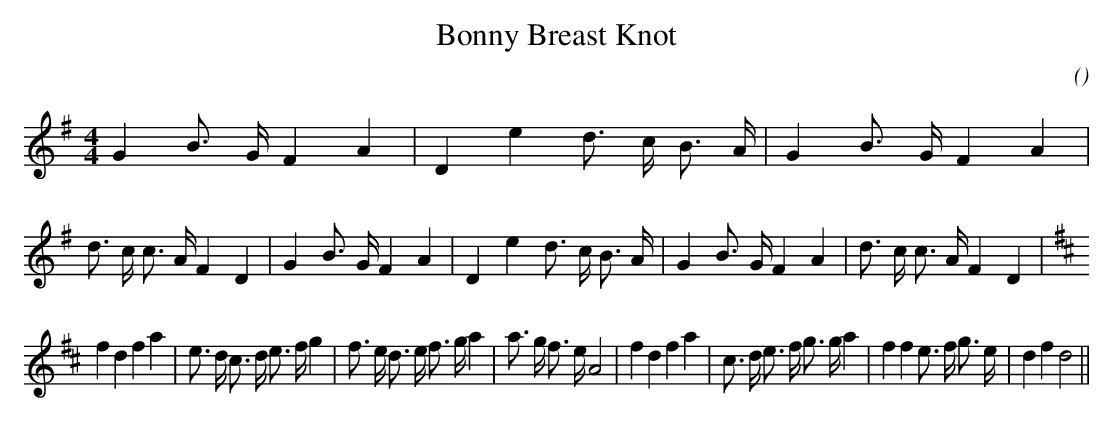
X:1
T: Bonny Breast Knot
C:
O:
M:4/4
K:G
K:G
M:4/4
L:1/16
G4 B3 G F4 A4 |D4 e4 d3 c B3 A |G4 B3 G F4 A4 |d3 c c3 A F4 D4 |G4 B3 G F4 A4 |D4 e4 d3 c B3 A |G4 B3 G F4 A4 |d3 c c3 A F4 D4 |
K:D
f4 d4 f4 a4 |e3 d c3 d e3 f g4 |f3 e d3 e f3 g a4 |a3 g f3 e A8 |f4 d4 f4 a4 |c3 d e3 f g3 g a4 |f4 f4 e3 f g3 e |d4 f4 d8 ||
